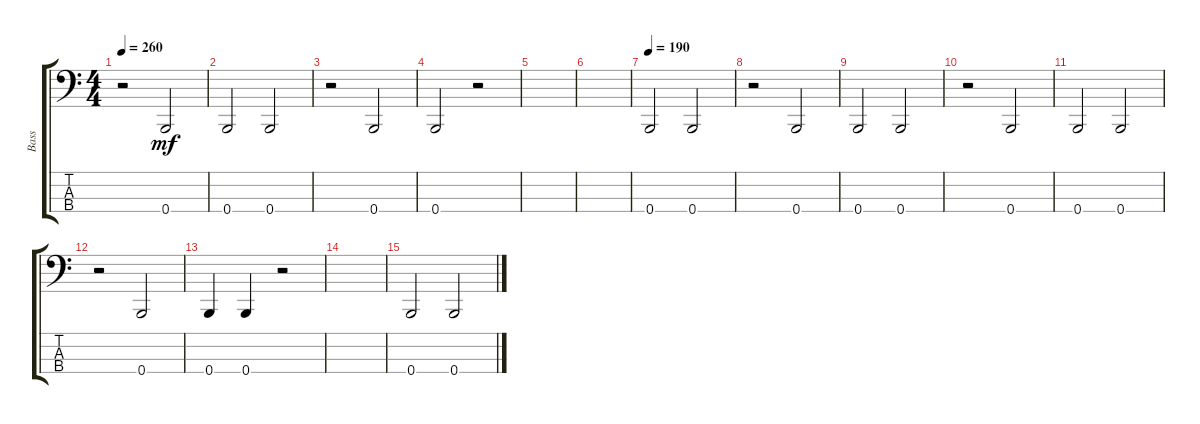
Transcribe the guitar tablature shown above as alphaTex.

\track ("Bass" "Bass") {instrument electricbassfinger}
\staff {score tabs}
\tuning (E2 B1 Gb1 B0) {hide}
\ts (4 4)
\tempo 260
\clef f4
\ks c
r.2{dy mf} 0.4.2 |
0.4.2 0.4.2 |
r.2 0.4.2 |
0.4.2 r.2 |
|
|
\tempo 190
0.4.2 0.4.2 |
r.2 0.4.2 |
0.4.2 0.4.2 |
r.2 0.4.2 |
0.4.2 0.4.2 |
r.2 0.4.2 |
0.4.4 0.4.4 r.2 |
|
0.4.2 0.4.2
